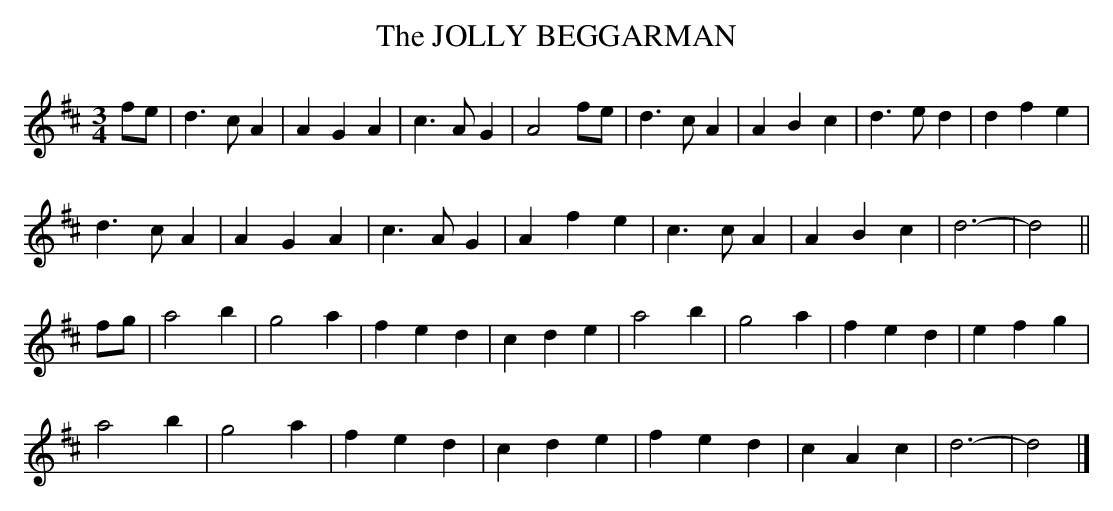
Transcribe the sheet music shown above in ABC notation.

X:1
T:JOLLY BEGGARMAN, The
Y:"gaily"
M:3/4
L:1/8
K:D
fe|d3c A2|A2G2A2|c3A G2|A4fe|d3c A2|A2B2c2|d3e d2|d2f2e2|
d3c A2|A2G2A2|c3A G2|A2f2e2|c3c A2|A2B2c2|d6-|d4||
fg|a4b2|g4a2|f2e2d2|c2d2e2|a4b2|g4a2|f2e2d2|e2f2g2|
a4b2|g4a2|f2e2d2|c2d2e2|f2e2d2|c2A2c2|d6-|d4|]
